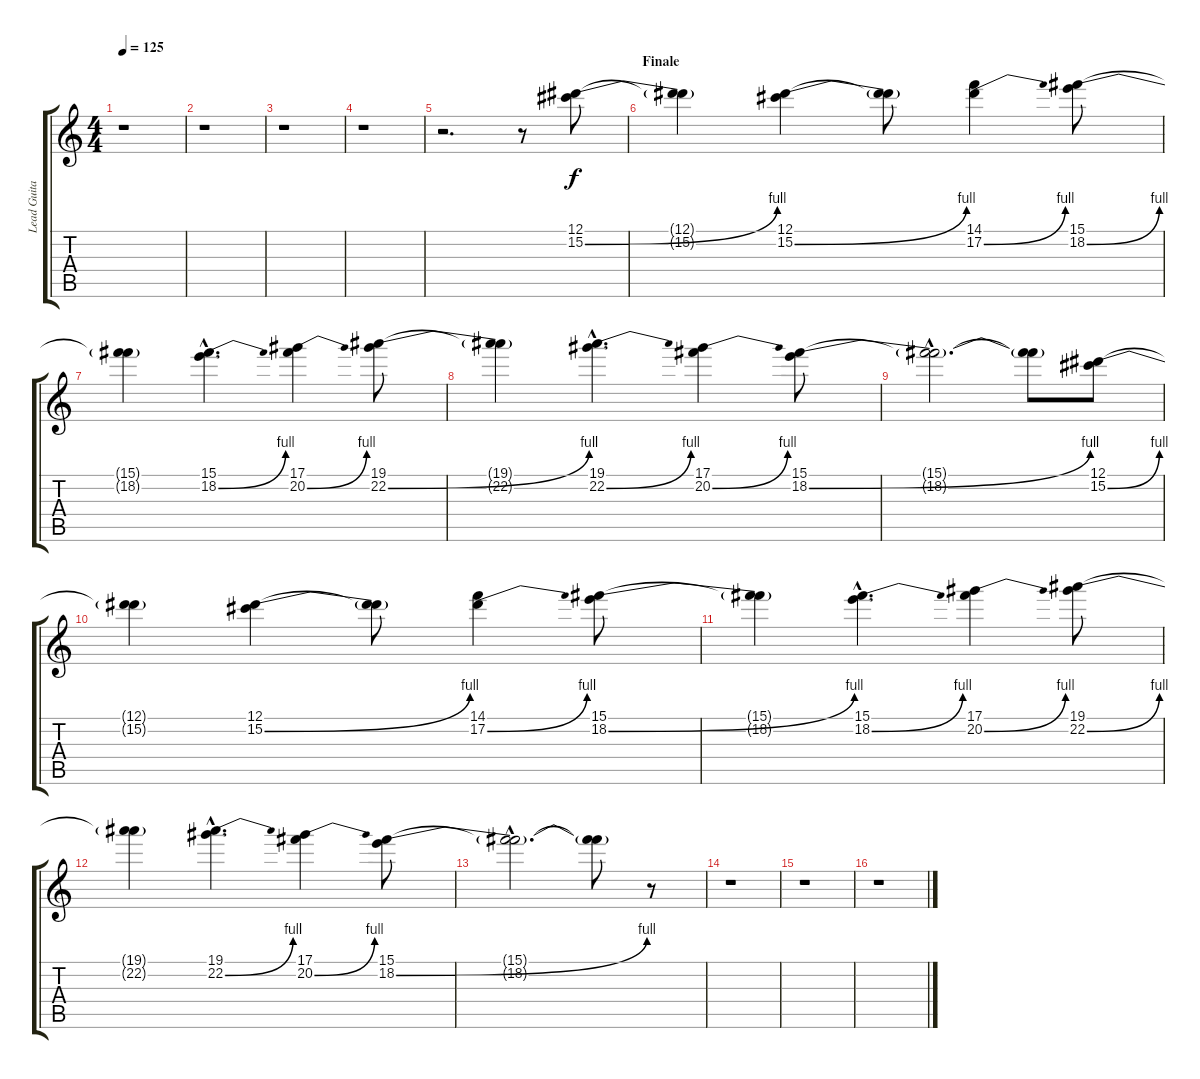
\track ("Lead Guitar" "Lead Guita") {instrument distortionguitar}
\staff {score tabs}
\tuning (Eb4 Bb3 Gb3 Db3 Ab2 Eb2) {hide}
\ts (4 4)
\tempo 125
\clef g2
\ks c
r.1{dy f} |
r.1 |
r.1 |
r.1 |
r.2{d} r.8 (12.1 15.2{be (bend 0 0 60 4)}).8 |
\section ("" "Finale")
(12.1{t} 15.2{t}).4 (12.1 15.2{be (bend 0 0 60 4)}).4 (12.1{t} 15.2{t}).8 (14.1 17.2{be (bend 0 0 60 4)}).4 (15.1 18.2{be (bend 0 0 60 4)}).8 |
(15.1{t} 18.2{t}).4 (15.1{hac} 18.2{be (bend 0 0 60 4) hac}).4{d} (17.1 20.2{be (bend 0 0 60 4)}).4 (19.1 22.2{be (bend 0 0 60 4)}).8 |
(19.1{t} 22.2{t}).4 (19.1{hac} 22.2{be (bend 0 0 60 4) hac}).4{d} (17.1 20.2{be (bend 0 0 60 4)}).4 (15.1 18.2{be (bend 0 0 60 4)}).8 |
(15.1{hac t} 18.2{hac t}).2{d} (15.1{t} 18.2{t}).8 (12.1 15.2{be (bend 0 0 60 4)}).8 |
(12.1{t} 15.2{t}).4 (12.1 15.2{be (bend 0 0 60 4)}).4 (12.1{t} 15.2{t}).8 (14.1 17.2{be (bend 0 0 60 4)}).4 (15.1 18.2{be (bend 0 0 60 4)}).8 |
(15.1{t} 18.2{t}).4 (15.1{hac} 18.2{be (bend 0 0 60 4) hac}).4{d} (17.1 20.2{be (bend 0 0 60 4)}).4 (19.1 22.2{be (bend 0 0 60 4)}).8 |
(19.1{t} 22.2{t}).4 (19.1{hac} 22.2{be (bend 0 0 60 4) hac}).4{d} (17.1 20.2{be (bend 0 0 60 4)}).4 (15.1 18.2{be (bend 0 0 60 4)}).8 |
(15.1{hac t} 18.2{hac t}).2{d} (15.1{t} 18.2{t}).8 r.8 |
r.1 |
r.1 |
r.1
